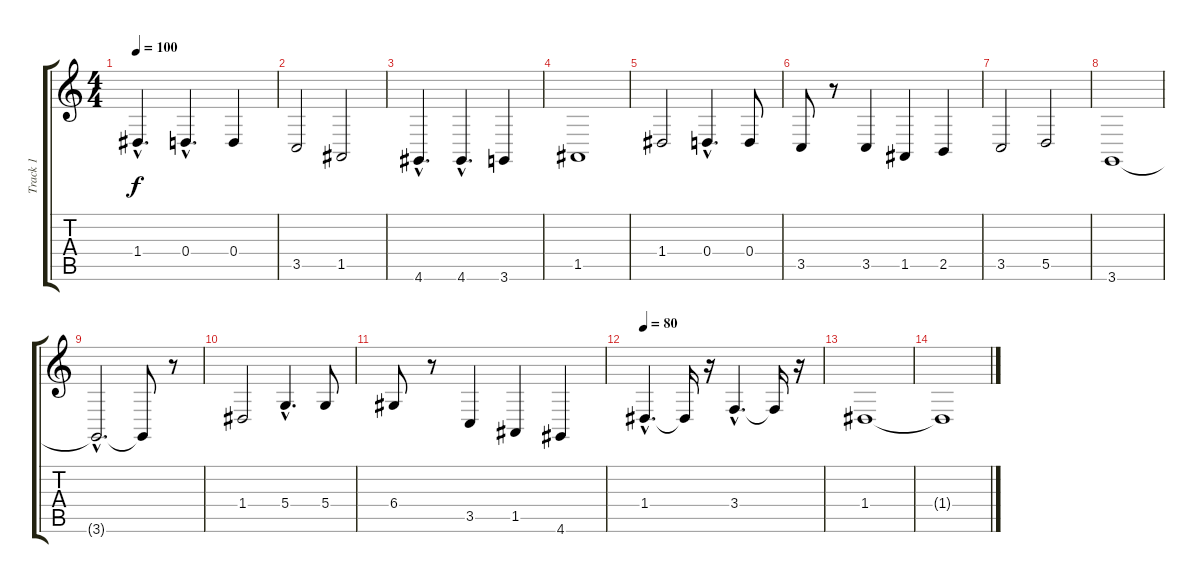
\track ("Track 1" "Track 1") {instrument stringensemble1}
\staff {score tabs}
\tuning (E4 B3 G3 D3 A2 E2) {hide}
\ts (4 4)
\tempo 100
\clef g2
\ks c
1.4{hac}.4{d dy f} 0.4{hac}.4{d} 0.4.4 |
3.5.2 1.5.2 |
4.6{hac}.4{d} 4.6{hac}.4{d} 3.6.4 |
1.5.1 |
1.4.2 0.4{hac}.4{d} 0.4.8 |
3.5.8 r.8 3.5.4 1.5.4 2.5.4 |
3.5.2 5.5.2 |
3.6.1 |
3.6{hac t}.2{d} 3.6{t}.8 r.8 |
1.4.2 5.4{hac}.4{d} 5.4.8 |
6.4.8 r.8 3.5.4 1.5.4 4.6.4 |
\tempo 80
1.4{hac}.4{d} 1.4{t}.16 r.16 3.4{hac}.4{d} 3.4{t}.16 r.16 |
1.4.1 |
1.4{t}.1
